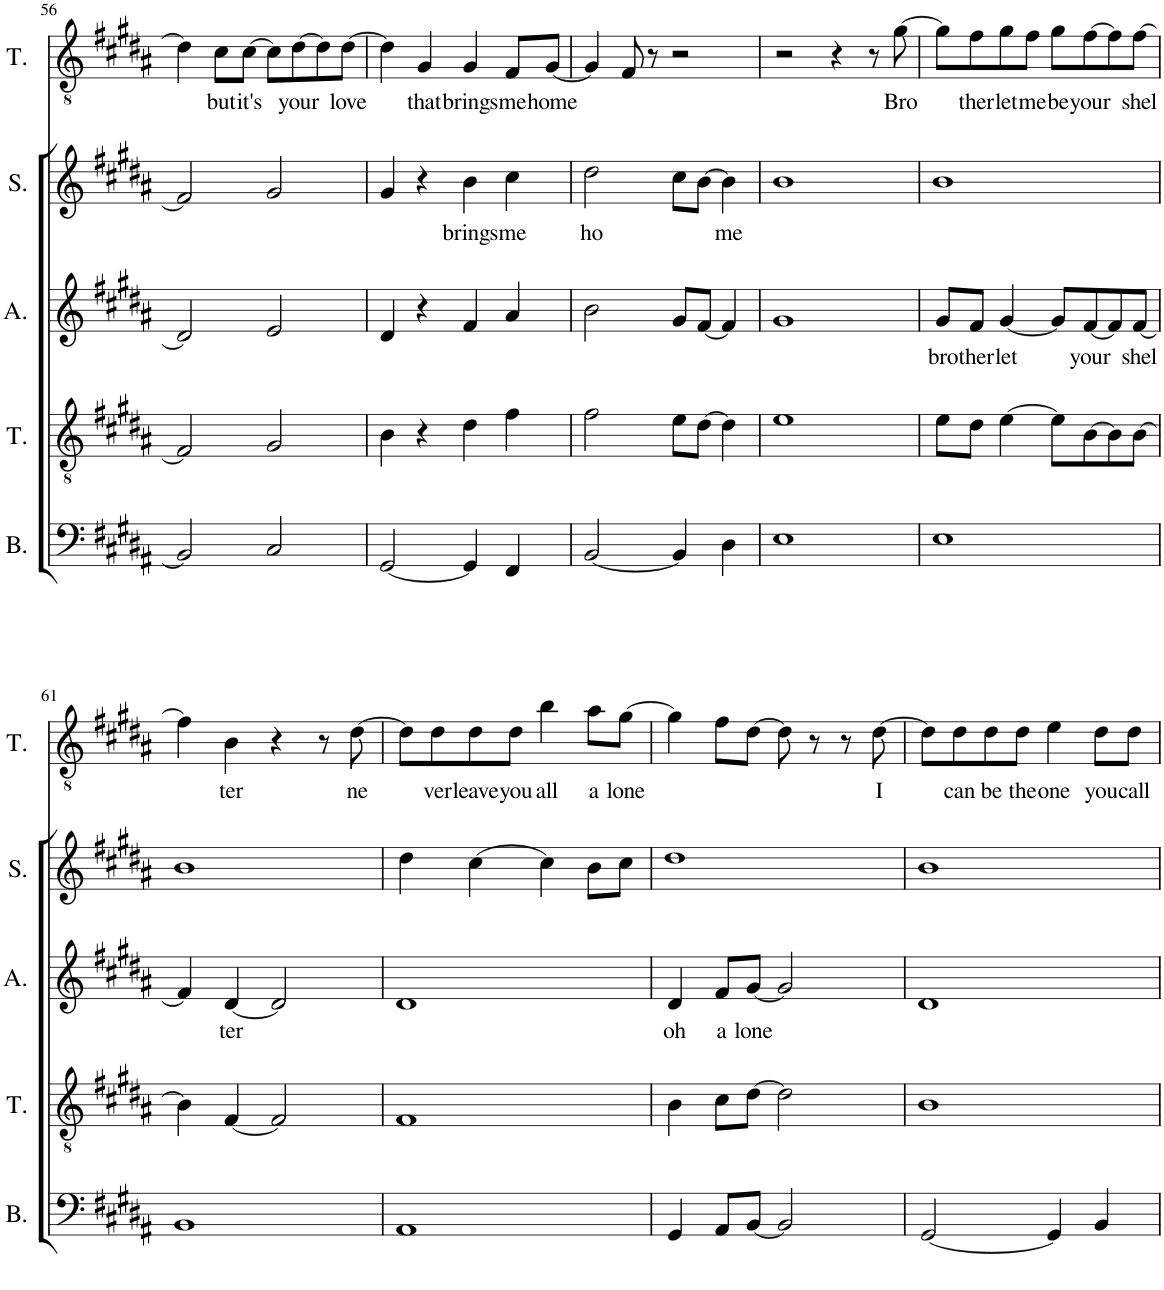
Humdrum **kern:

**kern	**kern	**kern	**text	**kern	**text	**kern	**text
*part5	*part4	*part3	*part3	*part2	*part2	*part1	*part1
*staff5	*staff4	*staff3	*staff3	*staff2	*staff2	*staff1	*staff1
*I"Bass	*I"Tenor	*I"Alto	*	*I"Soprano	*	*I"Solo	*
*I'B.	*I'T.	*I'A.	*	*I'S.	*	*	*
!!LO:PB:g=z
*clefF4	*clefGv2	*clefG2	*	*clefG2	*	*clefGv2	*
*k[f#c#g#d#a#]	*k[f#c#g#d#a#]	*k[f#c#g#d#a#]	*	*k[f#c#g#d#a#]	*	*k[f#c#g#d#a#]	*
*M4/4	*M4/4	*M4/4	*	*M4/4	*	*M4/4	*
=56	=56	=56	=56	=56	=56	=56	=56
2BB/]	2F#/]	2d#/]	.	2f#/]	.	4d#\]	.
!	!	!	!	!	!	!	!LO:LY:b
.	.	.	.	.	.	8c#\L	but
!	!	!	!	!	!	!	!LO:LY:b
.	.	.	.	.	.	[8c#\J	it's
2C#/	2G#/	2e/	.	2g#/	.	8c#\L]	.
!	!	!	!	!	!	!	!LO:LY:b
.	.	.	.	.	.	[8d#\	your
.	.	.	.	.	.	8d#\]	.
!	!	!	!	!	!	!	!LO:LY:b
.	.	.	.	.	.	[8d#\J	love
=57	=57	=57	=57	=57	=57	=57	=57
[2GG#/	4B\	4d#/	.	4g#/	.	4d#\]	.
!	!	!	!	!	!	!	!LO:LY:b
.	4r	4r	.	4r	.	4G#/	that
!	!	!	!	!	!LO:LY:b	!	!LO:LY:b
4GG#/]	4d#\	4f#/	.	4b\	brings	4G#/	brings
!	!	!	!	!	!LO:LY:b	!	!LO:LY:b
4FF#/	4f#\	4a#/	.	4cc#\	me	8F#/L	me
!	!	!	!	!	!	!	!LO:LY:b
.	.	.	.	.	.	[8G#/J	home
=58	=58	=58	=58	=58	=58	=58	=58
!	!	!	!	!	!LO:LY:b	!	!
[2BB/	2f#\	2b\	.	2dd#\	ho	4G#/]	.
.	.	.	.	.	.	8F#/	.
.	.	.	.	.	.	8r	.
4BB/]	8e\L	8g#/L	.	8cc#\L	.	2r	.
.	[8d#\J	[8f#/J	.	[8b\J	.	.	.
!	!	!	!	!	!LO:LY:b	!	!
4D#\	4d#\]	4f#/]	.	4b\]	me	.	.
=59	=59	=59	=59	=59	=59	=59	=59
1E	1e	1g#	.	1b	.	2r	.
.	.	.	.	.	.	4r	.
.	.	.	.	.	.	8r	.
!	!	!	!	!	!	!	!LO:LY:b
.	.	.	.	.	.	[8g#\	Bro
=60	=60	=60	=60	=60	=60	=60	=60
!	!	!	!LO:LY:b	!	!	!	!
1E	8e\L	8g#/L	bro	1b	.	8g#\L]	.
!	!	!	!LO:LY:b	!	!	!	!LO:LY:b
.	8d#\J	8f#/J	ther	.	.	8f#\	ther
!	!	!	!LO:LY:b	!	!	!	!LO:LY:b
.	[4e\	[4g#/	let	.	.	8g#\	let
!	!	!	!	!	!	!	!LO:LY:b
.	.	.	.	.	.	8f#\J	me
!	!	!	!	!	!	!	!LO:LY:b
.	8e\L]	8g#/L]	.	.	.	8g#\L	be
!	!	!	!LO:LY:b	!	!	!	!LO:LY:b
.	[8B\	[8f#/	your	.	.	[8f#\	your
.	8B\]	8f#/]	.	.	.	8f#\]	.
!	!	!	!LO:LY:b	!	!	!	!LO:LY:b
.	[8B\J	[8f#/J	shel	.	.	[8f#\J	shel
!!LO:LB:g=z
=61	=61	=61	=61	=61	=61	=61	=61
1BB	4B\]	4f#/]	.	1b	.	4f#\]	.
!	!	!	!LO:LY:b	!	!	!	!LO:LY:b
.	[4F#/	[4d#/	ter	.	.	4B\	ter
.	2F#/]	2d#/]	.	.	.	4r	.
.	.	.	.	.	.	8r	.
!	!	!	!	!	!	!	!LO:LY:b
.	.	.	.	.	.	[8d#\	ne
=62	=62	=62	=62	=62	=62	=62	=62
1AA#	1F#	1d#	.	4dd#\	.	8d#\L]	.
!	!	!	!	!	!	!	!LO:LY:b
.	.	.	.	.	.	8d#\	ver
!	!	!	!	!	!	!	!LO:LY:b
.	.	.	.	[4cc#\	.	8d#\	leave
!	!	!	!	!	!	!	!LO:LY:b
.	.	.	.	.	.	8d#\J	you
!	!	!	!	!	!	!	!LO:LY:b
.	.	.	.	4cc#\]	.	4b\	all
!	!	!	!	!	!	!	!LO:LY:b
.	.	.	.	8b\L	.	8a#\L	a
!	!	!	!	!	!	!	!LO:LY:b
.	.	.	.	8cc#\J	.	[8g#\J	lone
=63	=63	=63	=63	=63	=63	=63	=63
!	!	!	!LO:LY:b	!	!	!	!
4GG#/	4B\	4d#/	oh	1dd#	.	4g#\]	.
!	!	!	!LO:LY:b	!	!	!	!
8AA#/L	8c#\L	8f#/L	a	.	.	8f#\L	.
!	!	!	!LO:LY:b	!	!	!	!
[8BB/J	[8d#\J	[8g#/J	lone	.	.	[8d#\J	.
2BB/]	2d#\]	2g#/]	.	.	.	8d#\]	.
.	.	.	.	.	.	8r	.
.	.	.	.	.	.	8r	.
!	!	!	!	!	!	!	!LO:LY:b
.	.	.	.	.	.	[8d#\	I
=64	=64	=64	=64	=64	=64	=64	=64
[2GG#/	1B	1d#	.	1b	.	8d#\L]	.
!	!	!	!	!	!	!	!LO:LY:b
.	.	.	.	.	.	8d#\	can
!	!	!	!	!	!	!	!LO:LY:b
.	.	.	.	.	.	8d#\	be
!	!	!	!	!	!	!	!LO:LY:b
.	.	.	.	.	.	8d#\J	the
!	!	!	!	!	!	!	!LO:LY:b
4GG#/]	.	.	.	.	.	4e\	one
!	!	!	!	!	!	!	!LO:LY:b
4BB/	.	.	.	.	.	8d#\L	you
!	!	!	!	!	!	!	!LO:LY:b
.	.	.	.	.	.	8d#\J	call
=	=	=	=	=	=	=	=
*-	*-	*-	*-	*-	*-	*-	*-
